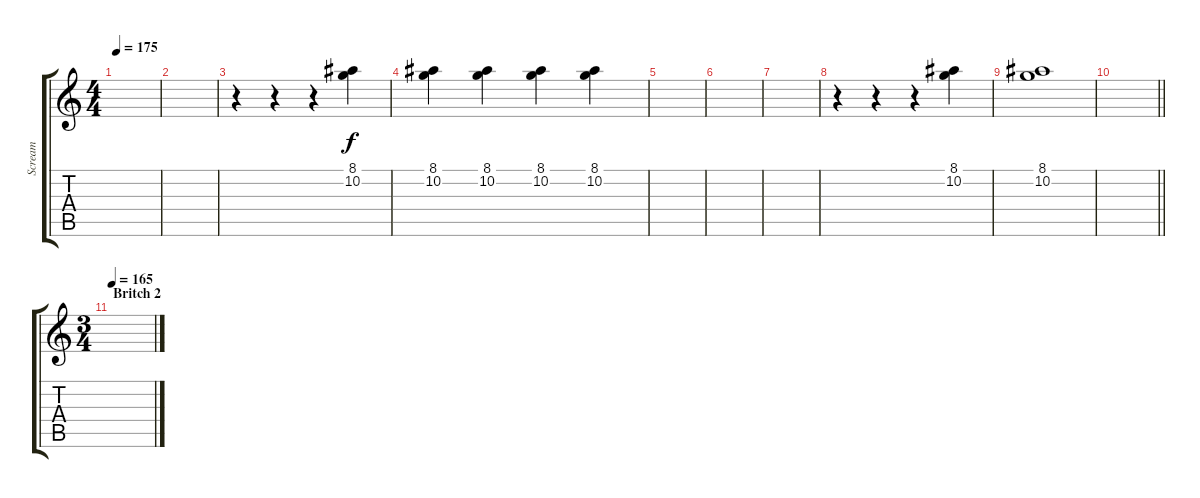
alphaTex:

\track ("Scream" "Scream") {instrument overdrivenguitar}
\staff {score tabs}
\tuning (D4 A3 F3 C3 G2 D2) {hide}
\ts (4 4)
\tempo 175
\clef g2
\ks c
|
|
r.4 r.4 r.4 (8.1 10.2).4 |
(8.1 10.2).4 (8.1 10.2).4 (8.1 10.2).4 (8.1 10.2).4 |
|
|
|
r.4 r.4 r.4 (8.1 10.2).4 |
(8.1 10.2).1 |
\barLineRight lightlight
|
\ts (3 4)
\section ("" "Britch 2")
\tempo 165
